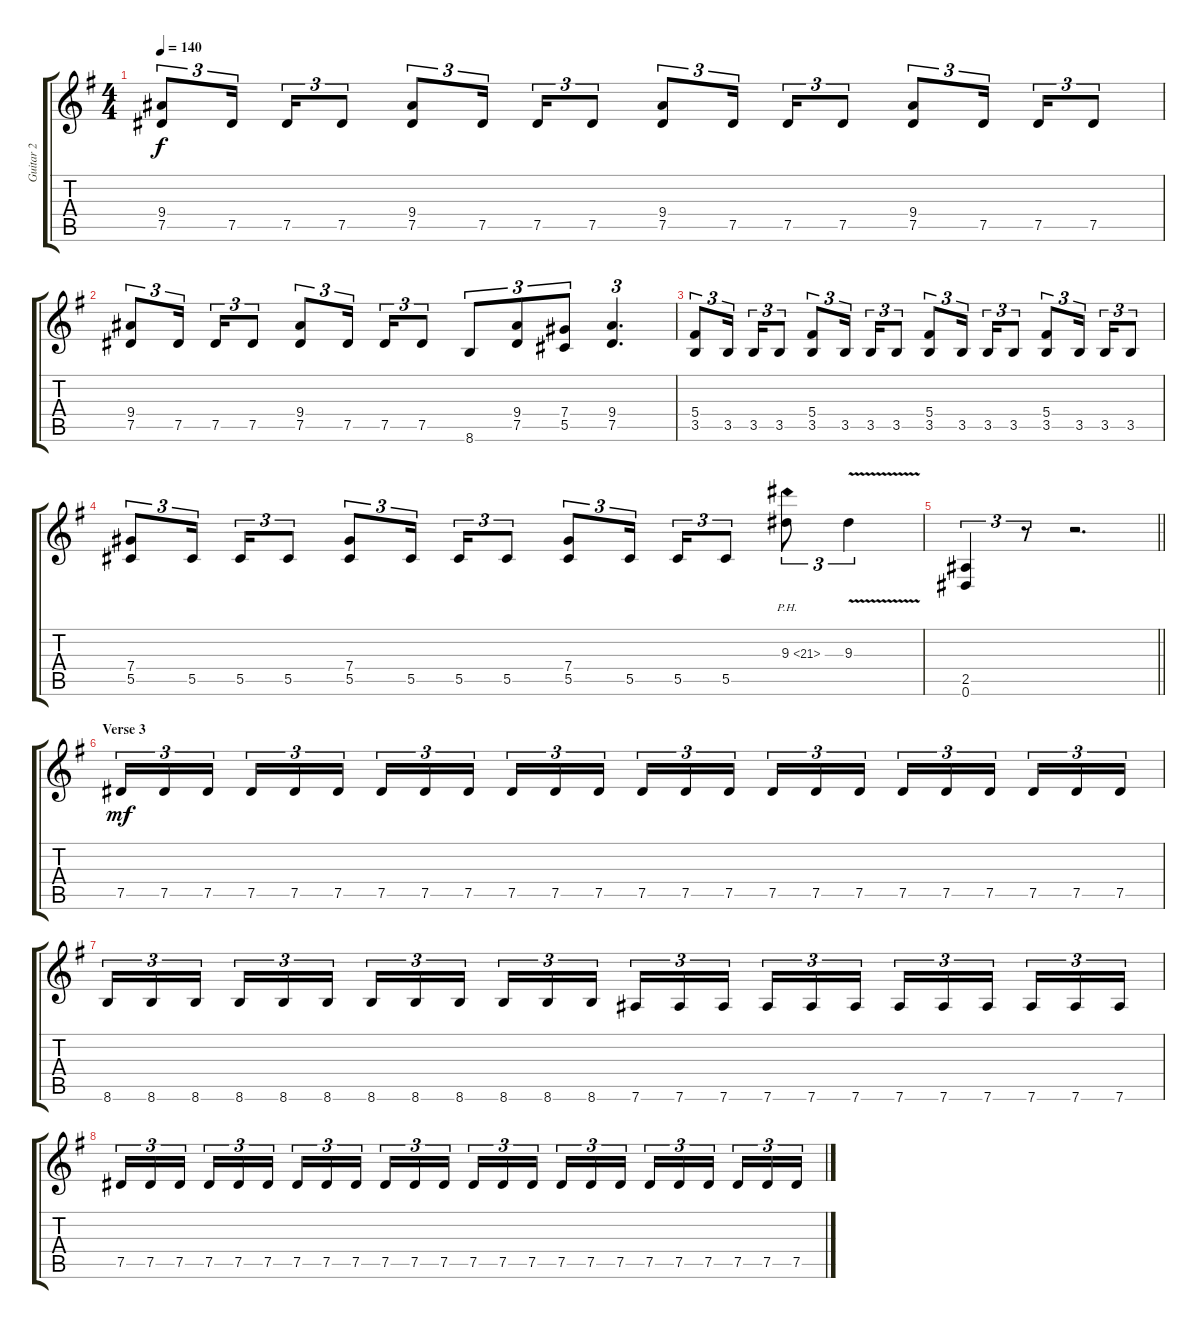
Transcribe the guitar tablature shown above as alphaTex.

\track ("Guitar 2" "Guitar 2") {instrument overdrivenguitar}
\staff {score tabs}
\tuning (Eb4 Bb3 Gb3 Db3 Ab2 Eb2) {hide}
\ts (4 4)
\tempo 140
\clef g2
\ks eminor
(9.4 7.5).8{tu (3 2) dy f} 7.5.16{tu (3 2) beam splitsecondary} 7.5.16{tu (3 2)} 7.5.8{tu (3 2)} (9.4 7.5).8{tu (3 2)} 7.5.16{tu (3 2) beam splitsecondary} 7.5.16{tu (3 2)} 7.5.8{tu (3 2)} (9.4 7.5).8{tu (3 2)} 7.5.16{tu (3 2) beam splitsecondary} 7.5.16{tu (3 2)} 7.5.8{tu (3 2)} (9.4 7.5).8{tu (3 2)} 7.5.16{tu (3 2) beam splitsecondary} 7.5.16{tu (3 2)} 7.5.8{tu (3 2)} |
(9.4 7.5).8{tu (3 2)} 7.5.16{tu (3 2) beam splitsecondary} 7.5.16{tu (3 2)} 7.5.8{tu (3 2)} (9.4 7.5).8{tu (3 2)} 7.5.16{tu (3 2) beam splitsecondary} 7.5.16{tu (3 2)} 7.5.8{tu (3 2)} 8.6.8{tu (3 2)} (9.4 7.5).8{tu (3 2)} (7.4 5.5).8{tu (3 2)} (9.4 7.5).4{d tu (3 2)} |
(5.4 3.5).8{tu (3 2)} 3.5.16{tu (3 2) beam splitsecondary} 3.5.16{tu (3 2)} 3.5.8{tu (3 2)} (5.4 3.5).8{tu (3 2)} 3.5.16{tu (3 2) beam splitsecondary} 3.5.16{tu (3 2)} 3.5.8{tu (3 2)} (5.4 3.5).8{tu (3 2)} 3.5.16{tu (3 2) beam splitsecondary} 3.5.16{tu (3 2)} 3.5.8{tu (3 2)} (5.4 3.5).8{tu (3 2)} 3.5.16{tu (3 2) beam splitsecondary} 3.5.16{tu (3 2)} 3.5.8{tu (3 2)} |
(7.4 5.5).8{tu (3 2)} 5.5.16{tu (3 2) beam splitsecondary} 5.5.16{tu (3 2)} 5.5.8{tu (3 2)} (7.4 5.5).8{tu (3 2)} 5.5.16{tu (3 2) beam splitsecondary} 5.5.16{tu (3 2)} 5.5.8{tu (3 2)} (7.4 5.5).8{tu (3 2)} 5.5.16{tu (3 2) beam splitsecondary} 5.5.16{tu (3 2)} 5.5.8{tu (3 2)} 9.3{ph 12}.8{tu (3 2)} 9.3{v}.4{tu (3 2)} |
\barLineRight lightlight
(2.5 0.6).4{tu (3 2)} r.8{tu (3 2)} r.2{d} |
\section ("" "Verse 3")
7.5.16{tu (3 2) dy mf} 7.5.16{tu (3 2)} 7.5.16{tu (3 2) beam splitsecondary} 7.5.16{tu (3 2)} 7.5.16{tu (3 2)} 7.5.16{tu (3 2)} 7.5.16{tu (3 2)} 7.5.16{tu (3 2)} 7.5.16{tu (3 2) beam splitsecondary} 7.5.16{tu (3 2)} 7.5.16{tu (3 2)} 7.5.16{tu (3 2)} 7.5.16{tu (3 2)} 7.5.16{tu (3 2)} 7.5.16{tu (3 2) beam splitsecondary} 7.5.16{tu (3 2)} 7.5.16{tu (3 2)} 7.5.16{tu (3 2)} 7.5.16{tu (3 2)} 7.5.16{tu (3 2)} 7.5.16{tu (3 2) beam splitsecondary} 7.5.16{tu (3 2)} 7.5.16{tu (3 2)} 7.5.16{tu (3 2)} |
8.6.16{tu (3 2)} 8.6.16{tu (3 2)} 8.6.16{tu (3 2) beam splitsecondary} 8.6.16{tu (3 2)} 8.6.16{tu (3 2)} 8.6.16{tu (3 2)} 8.6.16{tu (3 2)} 8.6.16{tu (3 2)} 8.6.16{tu (3 2) beam splitsecondary} 8.6.16{tu (3 2)} 8.6.16{tu (3 2)} 8.6.16{tu (3 2)} 7.6.16{tu (3 2)} 7.6.16{tu (3 2)} 7.6.16{tu (3 2) beam splitsecondary} 7.6.16{tu (3 2)} 7.6.16{tu (3 2)} 7.6.16{tu (3 2)} 7.6.16{tu (3 2)} 7.6.16{tu (3 2)} 7.6.16{tu (3 2) beam splitsecondary} 7.6.16{tu (3 2)} 7.6.16{tu (3 2)} 7.6.16{tu (3 2)} |
7.5.16{tu (3 2)} 7.5.16{tu (3 2)} 7.5.16{tu (3 2) beam splitsecondary} 7.5.16{tu (3 2)} 7.5.16{tu (3 2)} 7.5.16{tu (3 2)} 7.5.16{tu (3 2)} 7.5.16{tu (3 2)} 7.5.16{tu (3 2) beam splitsecondary} 7.5.16{tu (3 2)} 7.5.16{tu (3 2)} 7.5.16{tu (3 2)} 7.5.16{tu (3 2)} 7.5.16{tu (3 2)} 7.5.16{tu (3 2) beam splitsecondary} 7.5.16{tu (3 2)} 7.5.16{tu (3 2)} 7.5.16{tu (3 2)} 7.5.16{tu (3 2)} 7.5.16{tu (3 2)} 7.5.16{tu (3 2) beam splitsecondary} 7.5.16{tu (3 2)} 7.5.16{tu (3 2)} 7.5.16{tu (3 2)}
